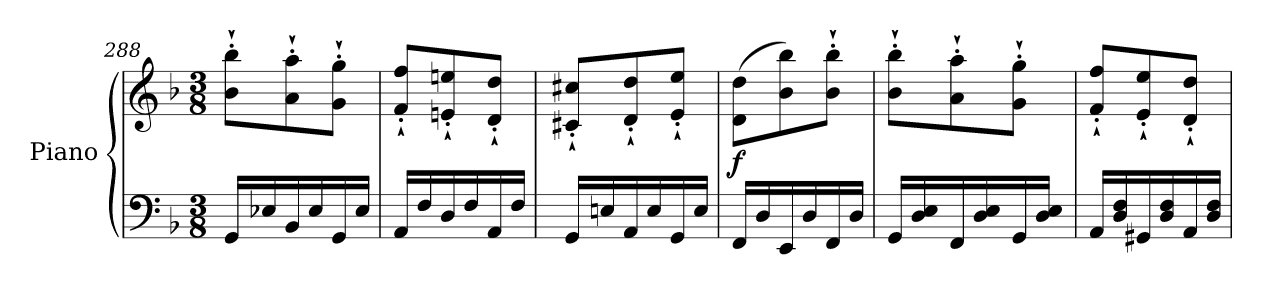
**kern	**kern	**dynam
*part1	*part1	*part1
*staff2	*staff1	*staff1/2
*I"Piano	*	*
*I'Pno	*	*
!!LO:PB:g=z
*clefF4	*clefG2	*
*k[b-]	*k[b-]	*
*F:	*F:	*
*M3/8	*M3/8	*
=288	=288	=288
16GG/LL	8b-\`' 8bb-\`'L	.
16E-X/	.	.
16BB-/	8a\`' 8aa\`'	.
16E-/	.	.
16GG/	8g\`' 8gg\`'J	.
16E-/JJ	.	.
!!LO:PB:g=z
=289	=289	=289
16AA/LL	8f/`' 8ff/`'L	.
16F/	.	.
16D/	8en/`' 8een/`'	.
16F/	.	.
16AA/	8d/`' 8dd/`'J	.
16F/JJ	.	.
=290	=290	=290
16GG/LL	8c#X/`' 8cc#X/`'L	.
16En/	.	.
16AA/	8d/`' 8dd/`'	.
16E/	.	.
16GG/	8e/`' 8ee/`'J	.
16E/JJ	.	.
=291	=291	=291
!	!	!LO:DY:b
16FF/LL	(8d\ 8dd\L	f
16D/	.	.
16EE/	8b-\ 8bb-\)	.
16D/	.	.
16FF/	8b-\`' 8bb-\`'J	.
16D/JJ	.	.
=292	=292	=292
16GG/LL	8b-\`' 8bb-\`'L	.
16D/ 16E/	.	.
16FF/	8a\`' 8aa\`'	.
16D/ 16E/	.	.
16GG/	8g\`' 8gg\`'J	.
16D/ 16E/JJ	.	.
!!LO:PB:g=z
=293	=293	=293
16AA/LL	8f/`' 8ff/`'L	.
16D/ 16F/	.	.
16GG#X/	8e/`' 8ee/`'	.
16D/ 16F/	.	.
16AA/	8d/`' 8dd/`'J	.
16D/ 16F/JJ	.	.
=	=	=
*-	*-	*-
